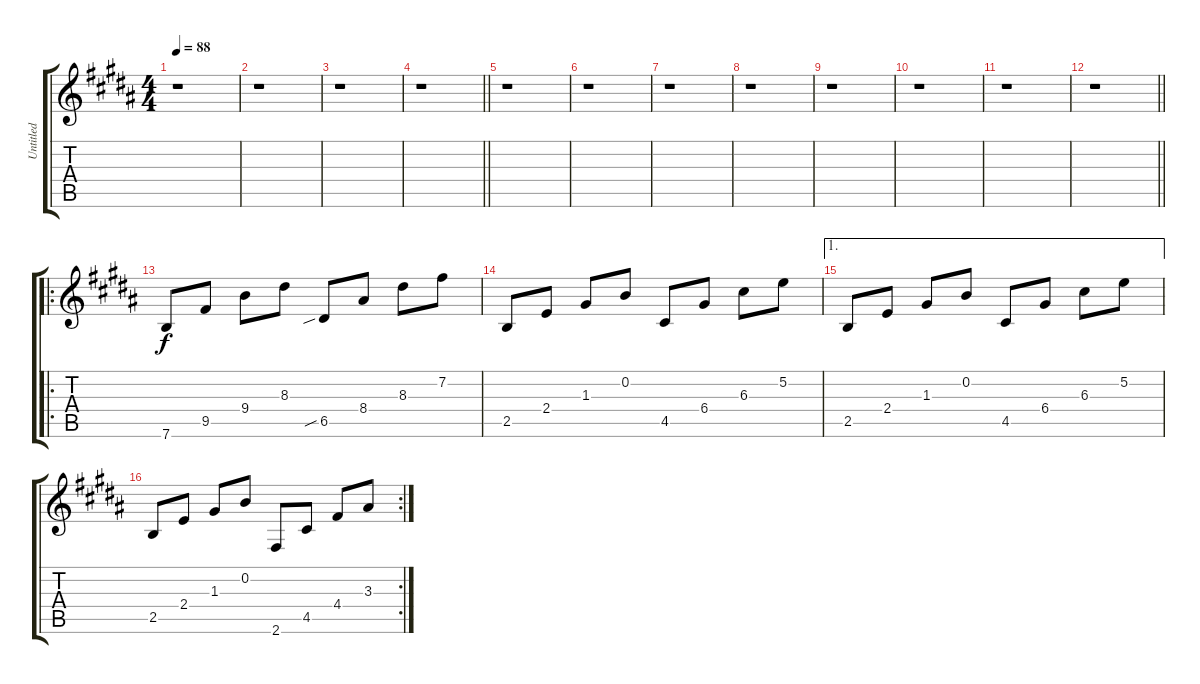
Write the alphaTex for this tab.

\track ("Untitled" "Untitled") {instrument distortionguitar}
\staff {score tabs}
\tuning (E4 B3 G3 D3 A2 E2) {hide}
\ts (4 4)
\tempo 88
\clef g2
\ks b
r.1{dy f instrument distortionguitar} |
\ks g#minor
r.1 |
\ks b
r.1 |
\barLineRight lightlight
\ks g#minor
r.1 |
\ks b
r.1 |
\ks g#minor
r.1 |
r.1 |
r.1 |
\ks b
r.1 |
\ks g#minor
r.1 |
\ks b
r.1 |
\barLineRight lightlight
\ks g#minor
r.1 |
\ro
\ks b
7.6.8 9.5.8 9.4.8 8.3.8 6.5{sib}.8 8.4.8 8.3.8 7.2.8 |
\ks g#minor
2.5.8 2.4.8 1.3.8 0.2.8 4.5.8 6.4.8 6.3.8 5.2.8 |
\ae 1
\ks b
2.5.8 2.4.8 1.3.8 0.2.8 4.5.8 6.4.8 6.3.8 5.2.8 |
\rc 2
\ks g#minor
2.5.8 2.4.8 1.3.8 0.2.8 2.6.8 4.5.8 4.4.8 3.3.8
